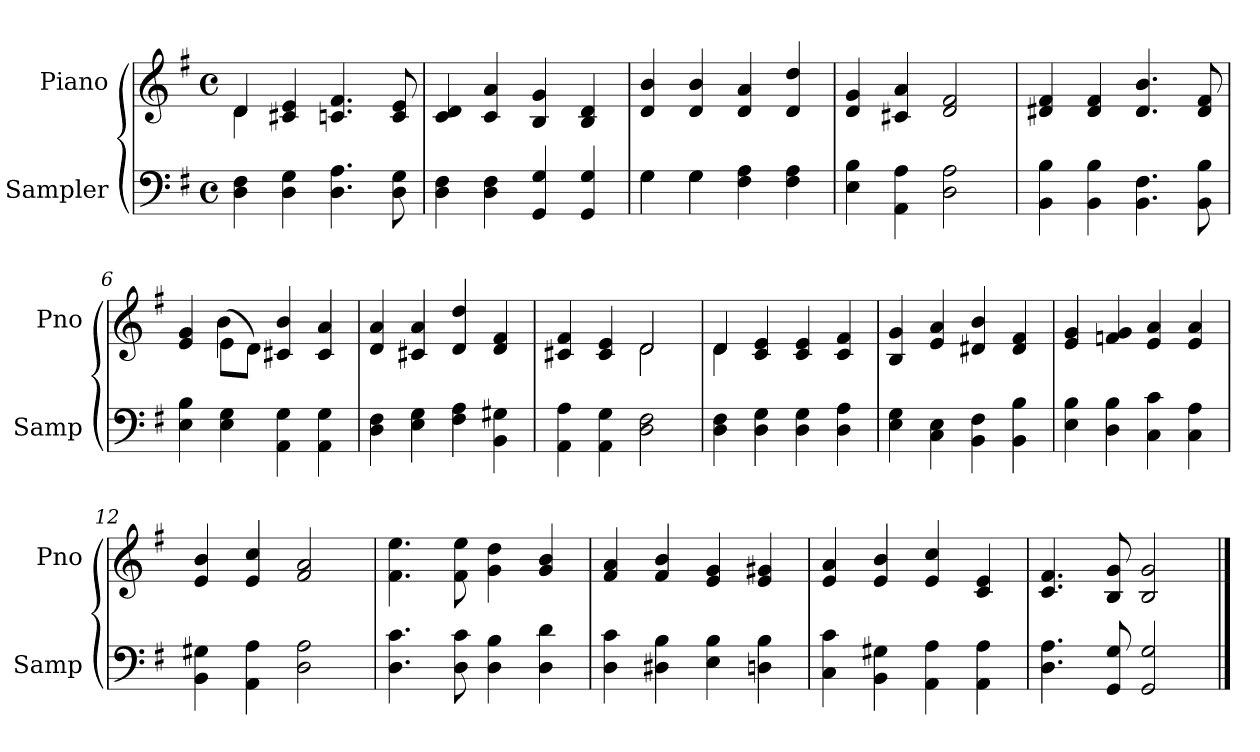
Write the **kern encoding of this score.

**kern	**kern
*part2	*part1
*staff2	*staff1
*I"Sampler	*I"Piano
*I'Samp	*I'Pno
*clefF4	*clefG2
*k[f#]	*k[f#]
*G:	*G:
*M4/4	*M4/4
*met(c)	*met(c)
=1	=1
*	*^
4D 4F#	4d/	4d
4D 4G	4c#X 4e	2.ryy
4.D 4.A	4.cn 4.f#	.
8D 8G	8c 8e	.
*	*v	*v
=2	=2
4D 4F#	4c 4d
4D 4F#	4c 4a
4GG 4G	4B 4g
4GG 4G	4B 4d
=3	=3
*^	*
4G\	4G	4d 4b
4G\	4G	4d 4b
4F# 4A	2ryy	4d 4a
4F# 4A	.	4d 4dd
*v	*v	*
=4	=4
4E 4B	4d 4g
4AA 4A	4c#X 4a
2D 2A	2d 2f#
=5	=5
4BB 4B	4d#X 4f#
4BB 4B	4d# 4f#
4.BB 4.F#	4.d# 4.b
8BB 8B	8d# 8f#
=6	=6
*	*^
4E 4B	4e 4g	4ryy
4E 4G	(8e\L	4b
.	8d\J)	.
4AA 4G	4c#X 4b	2ryy
4AA 4G	4c# 4a	.
*	*v	*v
=7	=7
4D 4F#	4d 4a
4E 4G	4c#X 4a
4F# 4A	4d 4dd
4BB 4G#X	4d 4f#
=8	=8
*	*^
4AA 4A	4c#X 4f#	2ryy
4AA 4G	4c# 4e	.
2D 2F#	2d/	2d
=9	=9	=9
4D 4F#	4d/	4d
4D 4G	4c 4e	2.ryy
4D 4G	4c 4e	.
4D 4A	4c 4f#	.
*	*v	*v
=10	=10
4E 4G	4B 4g
4C 4E	4e 4a
4BB 4F#	4d#X 4b
4BB 4B	4d# 4f#
=11	=11
4E 4B	4e 4g
4D 4B	4fn 4g
4C 4c	4e 4a
4C 4A	4e 4a
=12	=12
4BB 4G#X	4e 4b
4AA 4A	4e 4cc
2D 2A	2f# 2a
=13	=13
4.D 4.c	4.f# 4.ee
8D 8c	8f# 8ee
4D 4B	4g 4dd
4D 4d	4g 4b
=14	=14
4D 4c	4f# 4a
4D#X 4B	4f# 4b
4E 4B	4e 4g
4Dn 4B	4e 4g#X
=15	=15
4C 4c	4e 4a
4BB 4G#X	4e 4b
4AA 4A	4e 4cc
4AA 4A	4c 4e
=16	=16
4.D 4.A	4.c 4.f#
8GG 8G	8B 8g
2GG 2G	2B 2g
==	==
*-	*-
